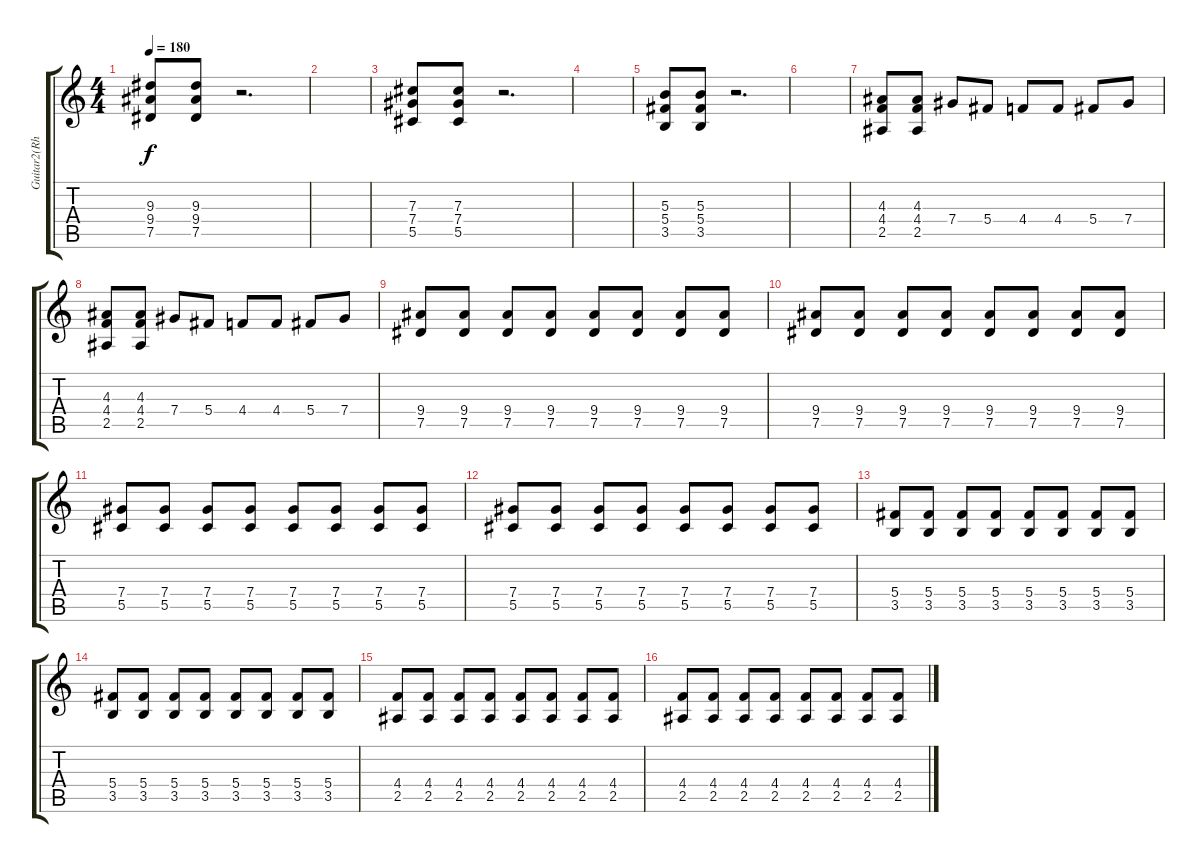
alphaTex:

\track ("Guitar2(Rhythm)" "Guitar2(Rh") {instrument distortionguitar}
\staff {score tabs}
\tuning (Eb4 Bb3 Gb3 Db3 Ab2 Eb2) {hide}
\ts (4 4)
\tempo 180
\clef g2
\ks c
(9.3 9.4 7.5).8{dy f instrument distortionguitar} (9.3 9.4 7.5).8 r.2{d} |
|
(7.3 7.4 5.5).8 (7.3 7.4 5.5).8 r.2{d} |
|
(5.3 5.4 3.5).8 (5.3 5.4 3.5).8 r.2{d} |
|
(4.3 4.4 2.5).8 (4.3 4.4 2.5).8 7.4.8 5.4.8 4.4.8 4.4.8 5.4.8 7.4.8 |
(4.3 4.4 2.5).8 (4.3 4.4 2.5).8 7.4.8 5.4.8 4.4.8 4.4.8 5.4.8 7.4.8 |
(9.4 7.5).8 (9.4 7.5).8 (9.4 7.5).8 (9.4 7.5).8 (9.4 7.5).8 (9.4 7.5).8 (9.4 7.5).8 (9.4 7.5).8 |
(9.4 7.5).8 (9.4 7.5).8 (9.4 7.5).8 (9.4 7.5).8 (9.4 7.5).8 (9.4 7.5).8 (9.4 7.5).8 (9.4 7.5).8 |
(7.4 5.5).8 (7.4 5.5).8 (7.4 5.5).8 (7.4 5.5).8 (7.4 5.5).8 (7.4 5.5).8 (7.4 5.5).8 (7.4 5.5).8 |
(7.4 5.5).8 (7.4 5.5).8 (7.4 5.5).8 (7.4 5.5).8 (7.4 5.5).8 (7.4 5.5).8 (7.4 5.5).8 (7.4 5.5).8 |
(5.4 3.5).8 (5.4 3.5).8 (5.4 3.5).8 (5.4 3.5).8 (5.4 3.5).8 (5.4 3.5).8 (5.4 3.5).8 (5.4 3.5).8 |
(5.4 3.5).8 (5.4 3.5).8 (5.4 3.5).8 (5.4 3.5).8 (5.4 3.5).8 (5.4 3.5).8 (5.4 3.5).8 (5.4 3.5).8 |
(4.4 2.5).8 (4.4 2.5).8 (4.4 2.5).8 (4.4 2.5).8 (4.4 2.5).8 (4.4 2.5).8 (4.4 2.5).8 (4.4 2.5).8 |
(4.4 2.5).8 (4.4 2.5).8 (4.4 2.5).8 (4.4 2.5).8 (4.4 2.5).8 (4.4 2.5).8 (4.4 2.5).8 (4.4 2.5).8
